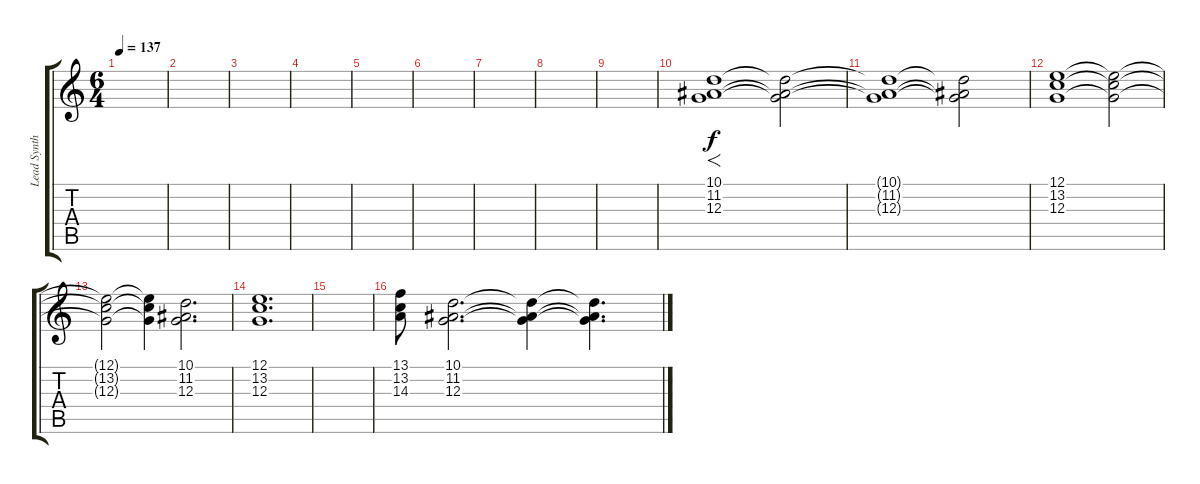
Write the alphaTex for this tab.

\track ("Lead Synth" "Lead Synth") {instrument drawbarorgan}
\staff {score tabs}
\tuning (E4 B3 G3 D3 A2 E2) {hide}
\ts (6 4)
\tempo 137
\clef g2
\ks c
|
|
|
|
|
|
|
|
|
(10.1 11.2 12.3).1{f volume 8 instrument drawbarorgan} (10.1{t} 11.2{t} 12.3{t}).2 |
(10.1{t} 11.2{t} 12.3{t}).1 (10.1{t} 11.2{t} 12.3{t}).2 |
(12.1 13.2 12.3).1 (12.1{t} 13.2{t} 12.3{t}).2 |
(12.1{t} 13.2{t} 12.3{t}).2 (12.1{t} 13.2{t} 12.3{t}).4 (10.1 11.2 12.3).2{d} |
(12.1 13.2 12.3).1{d} |
|
(13.1 13.2 14.3).8 (10.1 11.2 12.3).2{d} (10.1{t} 11.2{t} 12.3{t}).4 (10.1{t} 11.2{t} 12.3{t}).4{d}
